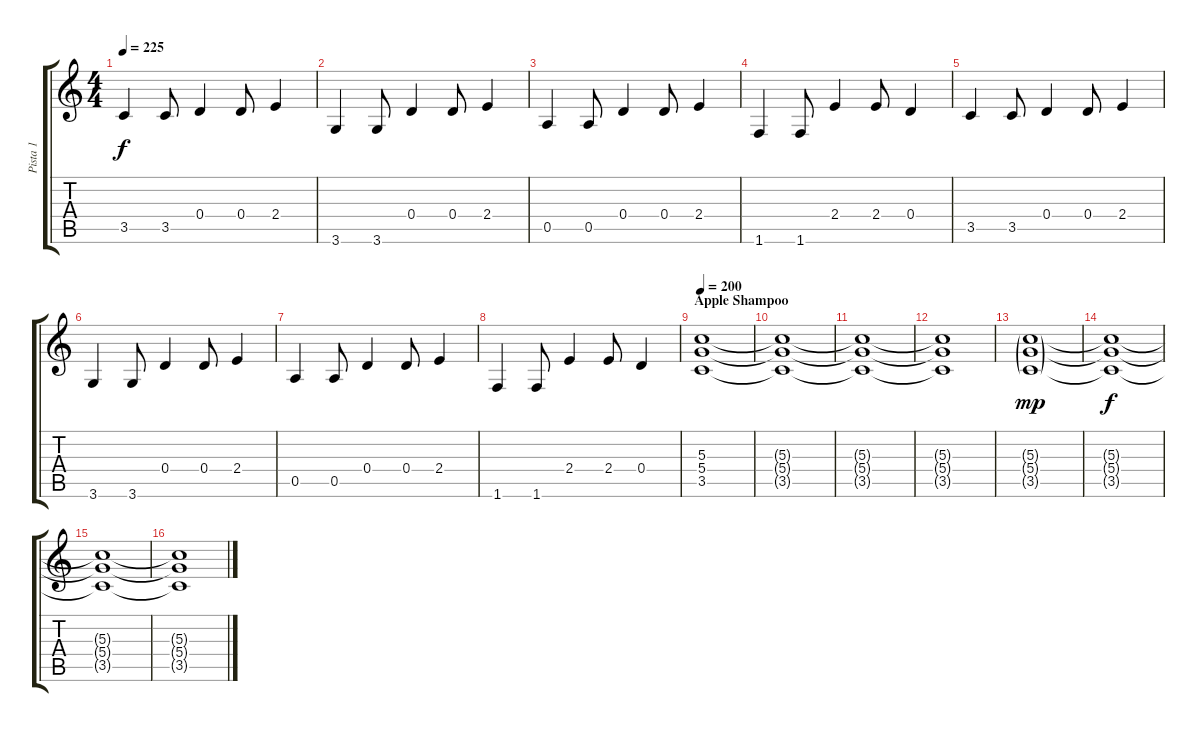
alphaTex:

\track ("Pista 1" "Pista 1") {instrument distortionguitar}
\staff {score tabs}
\tuning (E4 B3 G3 D3 A2 E2) {hide}
\ts (4 4)
\tempo 225
\clef g2
\ks c
3.5.4{dy f} 3.5.8 0.4.4 0.4.8 2.4.4 |
3.6.4 3.6.8 0.4.4 0.4.8 2.4.4 |
0.5.4 0.5.8 0.4.4 0.4.8 2.4.4 |
1.6.4 1.6.8 2.4.4 2.4.8 0.4.4 |
3.5.4 3.5.8 0.4.4 0.4.8 2.4.4 |
3.6.4 3.6.8 0.4.4 0.4.8 2.4.4 |
0.5.4 0.5.8 0.4.4 0.4.8 2.4.4 |
1.6.4 1.6.8 2.4.4 2.4.8 0.4.4 |
\section ("" "Apple Shampoo")
\tempo 200
(5.3 5.4 3.5).1 |
(5.3{t} 5.4{t} 3.5{t}).1 |
(5.3{t} 5.4{t} 3.5{t}).1 |
(5.3{t} 5.4{t} 3.5{t}).1 |
(5.3{g} 5.4{g} 3.5{g}).1{dy mp} |
(5.3{t} 5.4{t} 3.5{t}).1{dy f} |
(5.3{t} 5.4{t} 3.5{t}).1 |
(5.3{t} 5.4{t} 3.5{t}).1
